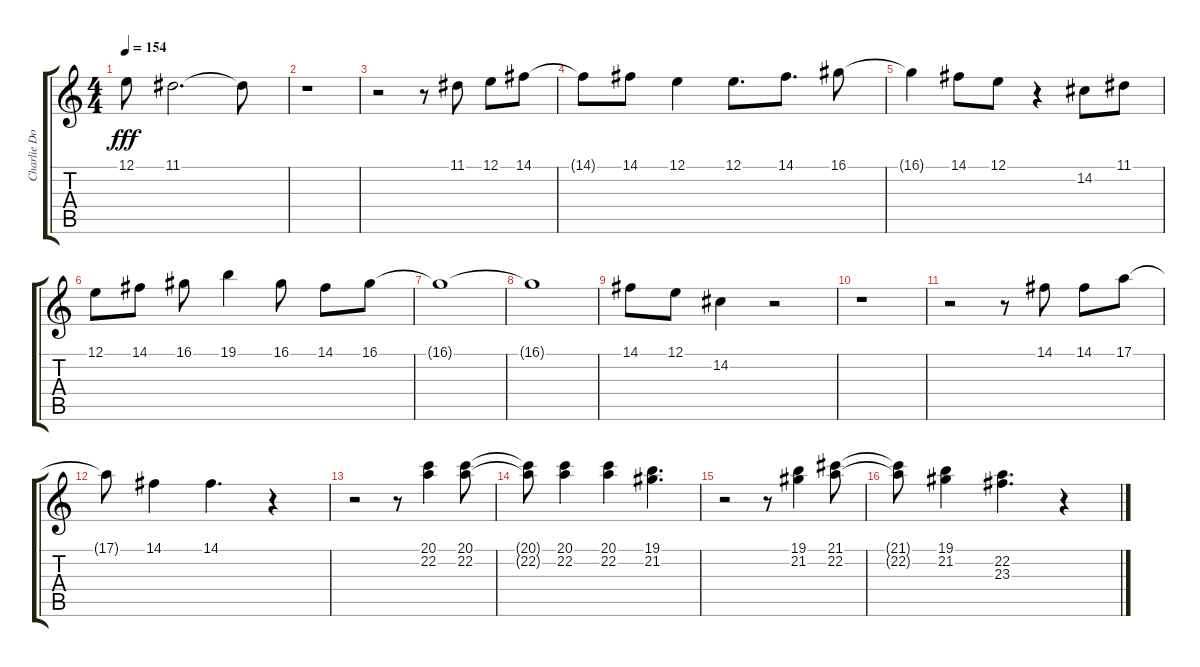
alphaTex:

\track ("Charlie Dominici" "Charlie Do") {mute instrument tenorsax}
\staff {score tabs}
\tuning (E4 B3 G3 D3 A2 E2) {hide}
\ts (4 4)
\tempo 154
\clef g2
\ks c
12.1.8{dy fff} 11.1.2{d} 11.1{t}.8 |
r.1 |
r.2 r.8 11.1.8 12.1.8 14.1.8 |
14.1{t}.8 14.1.8 12.1.4 12.1.8{d} 14.1.8{d} 16.1.8 |
16.1{t}.4 14.1.8 12.1.8 r.4 14.2.8 11.1.8 |
12.1.8 14.1.8 16.1.8 19.1.4 16.1.8 14.1.8 16.1.8 |
16.1{t}.1 |
16.1{t}.1 |
14.1.8 12.1.8 14.2.4 r.2 |
r.1 |
r.2 r.8 14.1.8 14.1.8 17.1.8 |
17.1{t}.8 14.1.4 14.1.4{d} r.4 |
r.2 r.8 (20.1 22.2).4 (20.1 22.2).8 |
(20.1{t} 22.2{t}).8 (20.1 22.2).4 (20.1 22.2).4 (19.1 21.2).4{d} |
r.2 r.8 (19.1 21.2).4 (21.1 22.2).8 |
(21.1{t} 22.2{t}).8 (19.1 21.2).4 (22.2 23.3).4{d} r.4
